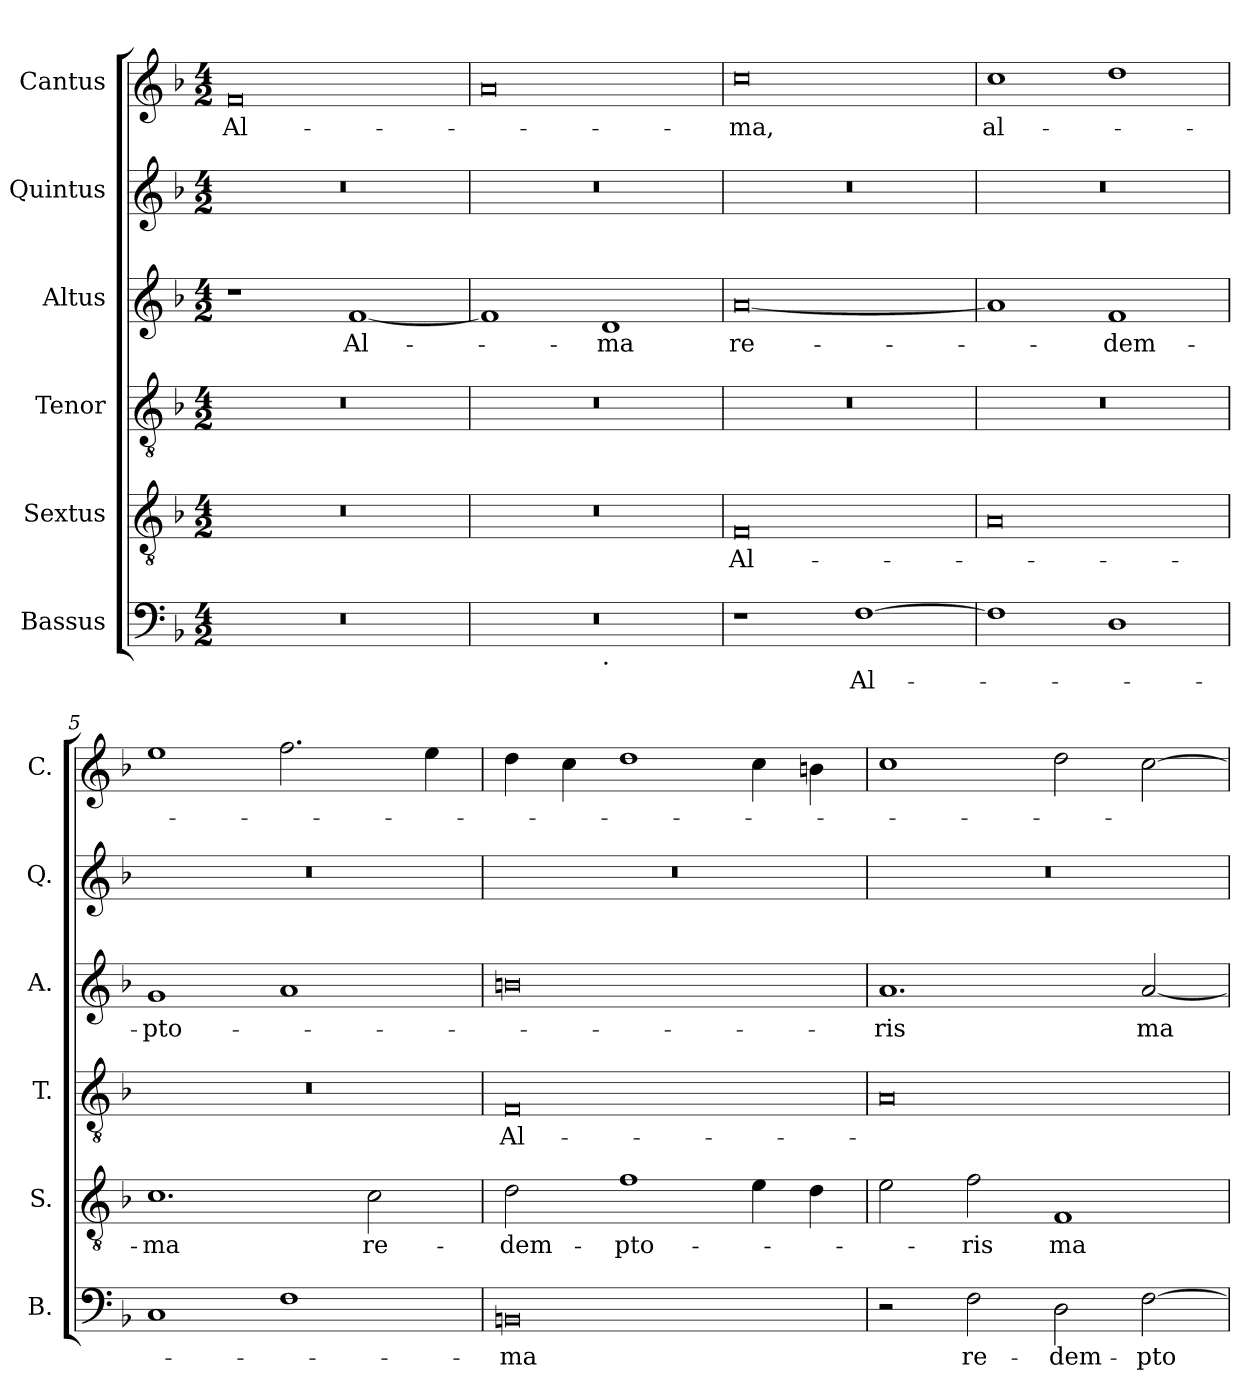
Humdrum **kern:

**kern	**text	**kern	**text	**kern	**text	**kern	**text	**kern	**kern	**text
*part6	*part6	*part5	*part5	*part4	*part4	*part3	*part3	*part2	*part1	*part1
*staff6	*staff6	*staff5	*staff5	*staff4	*staff4	*staff3	*staff3	*staff2	*staff1	*staff1
*I"Bassus	*	*I"Sextus	*	*I"Tenor	*	*I"Altus	*	*I"Quintus	*I"Cantus	*
*I'B.	*	*I'S.	*	*I'T.	*	*I'A.	*	*I'Q.	*I'C.	*
*clefF4	*	*clefGv2	*	*clefGv2	*	*clefG2	*	*clefG2	*clefG2	*
*k[b-]	*	*k[b-]	*	*k[b-]	*	*k[b-]	*	*k[b-]	*k[b-]	*
*M4/2	*	*M4/2	*	*M4/2	*	*M4/2	*	*M4/2	*M4/2	*
=1	=1	=1	=1	=1	=1	=1	=1	=1	=1	=1
0r	.	0r	.	0r	.	1r	.	0r	0f	Al-
.	.	.	.	.	.	[1f	Al-	.	.	.
=2	=2	=2	=2	=2	=2	=2	=2	=2	=2	=2
*^	*	*	*	*	*	*	*	*	*	*
0r	1ryy	.	0r	.	0r	.	1f]	.	0r	0a	.
!	!LO:TX:b:t=.	!	!	!	!	!	!	!	!	!	!
.	1ryy	.	.	.	.	.	1d	-ma	.	.	.
*v	*v	*	*	*	*	*	*	*	*	*	*
=3	=3	=3	=3	=3	=3	=3	=3	=3	=3	=3
1r	.	0F	Al-	0r	.	[0a	re-	0r	0cc	-ma,
[1F	Al-	.	.	.	.	.	.	.	.	.
=4	=4	=4	=4	=4	=4	=4	=4	=4	=4	=4
1F]	.	0A	.	0r	.	1a]	.	0r	1cc	al-
1D	.	.	.	.	.	1f	-dem-	.	1dd	.
=5	=5	=5	=5	=5	=5	=5	=5	=5	=5	=5
1C	.	1.c	-ma	0r	.	1g	-pto-	0r	1ee	.
1F	.	.	.	.	.	1a	.	.	2.ff\	.
.	.	2c\	re-	.	.	.	.	.	.	.
.	.	.	.	.	.	.	.	.	4ee\	.
=6	=6	=6	=6	=6	=6	=6	=6	=6	=6	=6
0BBn	-ma	2d\	-dem-	0F	Al-	0bn	.	0r	4dd\	.
.	.	.	.	.	.	.	.	.	4cc\	.
.	.	1f	-pto-	.	.	.	.	.	1dd	.
.	.	4e\	.	.	.	.	.	.	4cc\	.
.	.	4d\	.	.	.	.	.	.	4bn\	.
=7	=7	=7	=7	=7	=7	=7	=7	=7	=7	=7
2r	.	2e\	.	0A	.	1.a	-ris	0r	1cc	.
2F\	re-	2f\	-ris	.	.	.	.	.	.	.
2D\	-dem-	1F	ma-	.	.	.	.	.	2dd\	.
[2F\	-pto-	.	.	.	.	[2a/	ma-	.	[2cc\	.
=	=	=	=	=	=	=	=	=	=	=
*-	*-	*-	*-	*-	*-	*-	*-	*-	*-	*-
